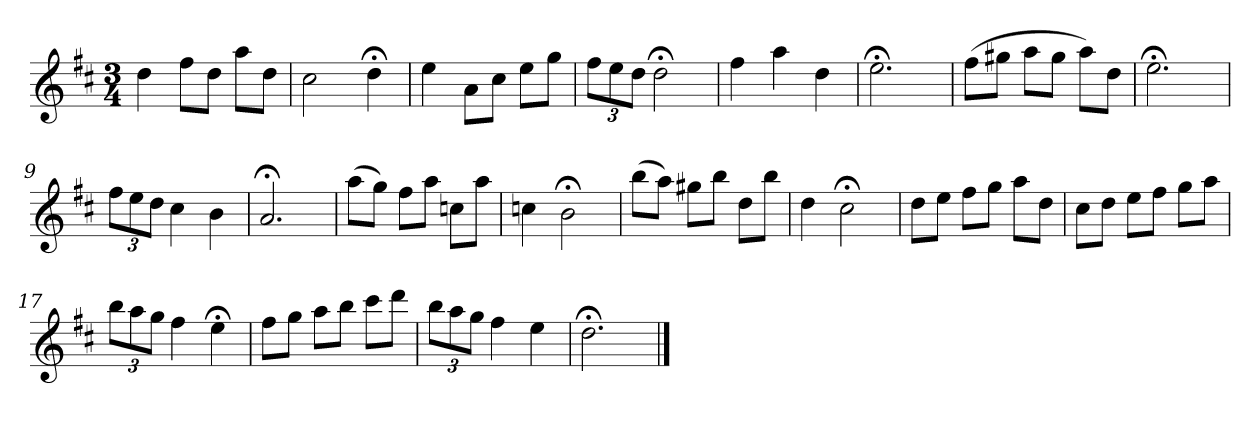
**kern
*part1
*staff1
*k[f#c#]
*D:
*M3/4
*MM120
=1
4dd
8ff#L
8ddJ
8aaL
8ddJ
=2
2cc#
4dd;<
=3
4ee
8aL
8cc#J
8eeL
8ggJ
=4
12ff#L
12ee
12ddJ
2dd;<
=5
4ff#
4aa
4dd
=6
2.ee;<
=7
(8ff#L
8gg#XJ
8aaL
8gg#J
8aaL)
8ddJ
=8
2.ee;<
=9
12ff#L
12ee
12ddJ
4cc#
4b
=10
2.a;<
=11
(8aaL
8ggJ)
8ff#L
8aaJ
8ccnL
8aaJ
=12
4ccn
2b;<
=13
(8bbL
8aaJ)
8gg#XL
8bbJ
8ddL
8bbJ
=14
4dd
2cc#;<
=15
8ddL
8eeJ
8ff#L
8ggJ
8aaL
8ddJ
=16
8cc#L
8ddJ
8eeL
8ff#J
8ggL
8aaJ
=17
12bbL
12aa
12ggJ
4ff#
4ee;<
=18
8ff#L
8ggJ
8aaL
8bbJ
8ccc#L
8dddJ
=19
12bbL
12aa
12ggJ
4ff#
4ee
=20
2.dd;<
==
*-
